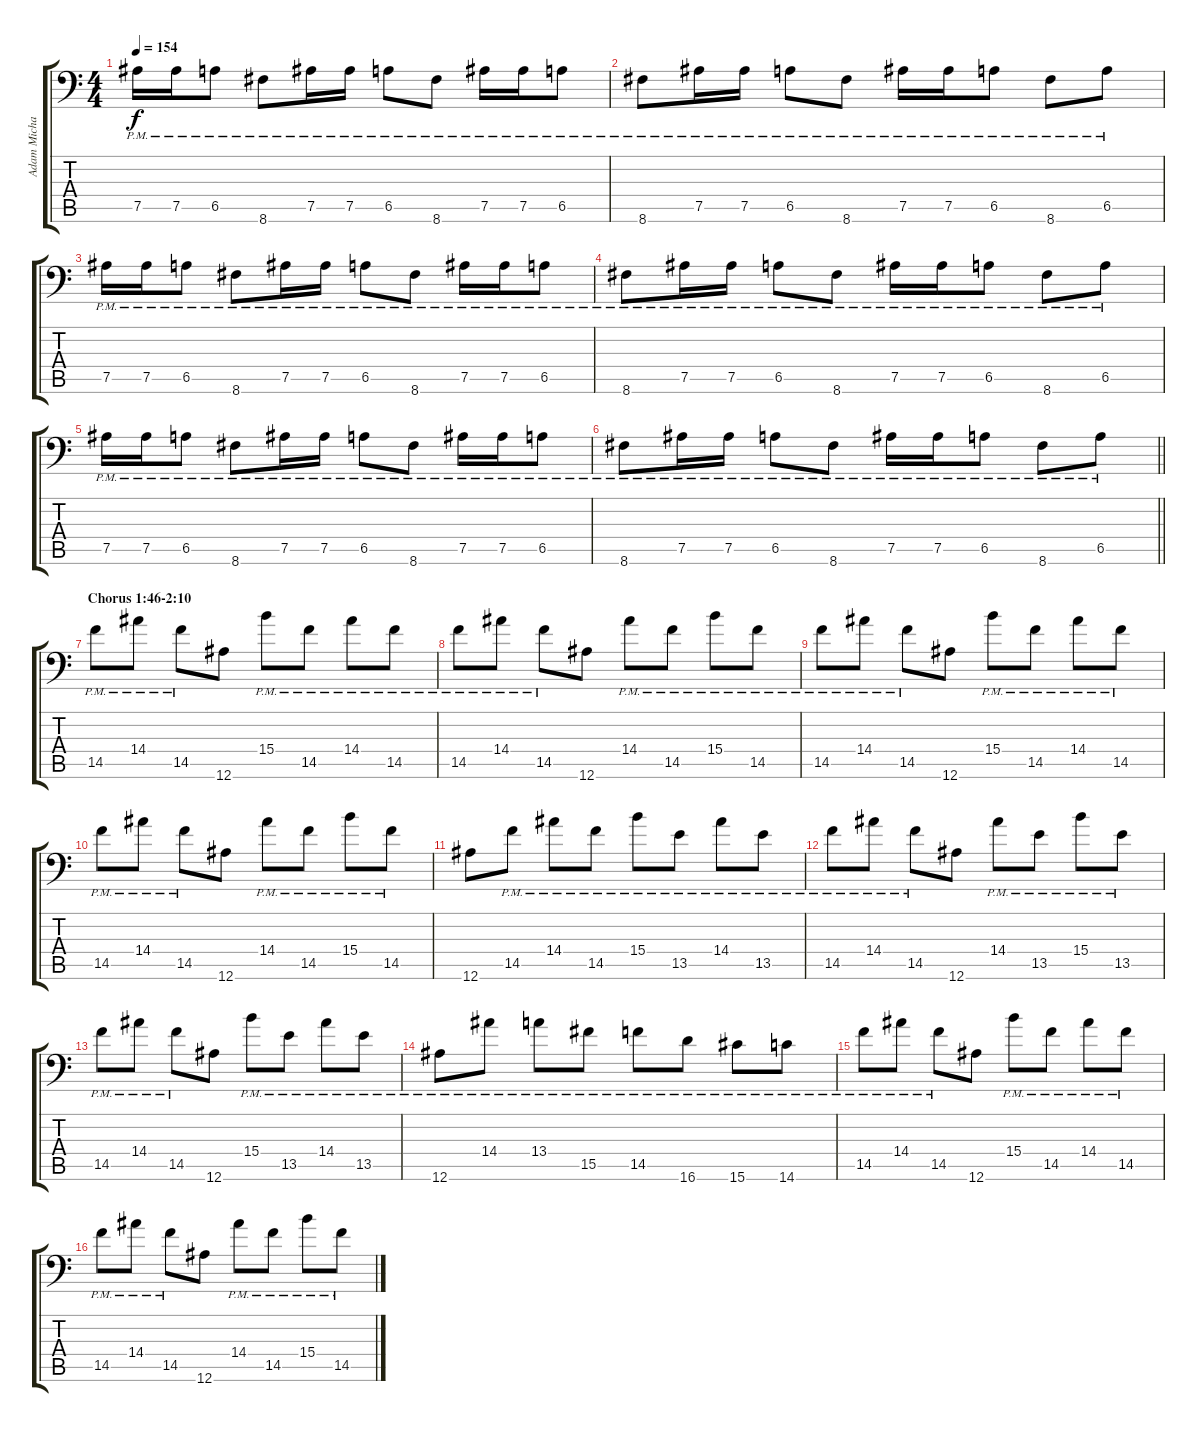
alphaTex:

\track ("Adam Michal \"Nergal\" Darski" "Adam Micha") {instrument distortionguitar}
\staff {score tabs}
\tuning (Bb3 F3 Db3 Ab2 Eb2 Bb1) {hide}
\ts (4 4)
\tempo 154
\clef f4
\ks c
7.5{pm}.16{dy f} 7.5{pm}.16 6.5{pm}.8 8.6{pm}.8 7.5{pm}.16 7.5{pm}.16 6.5{pm}.8 8.6{pm}.8 7.5{pm}.16 7.5{pm}.16 6.5{pm}.8 |
8.6{pm}.8 7.5{pm}.16 7.5{pm}.16 6.5{pm}.8 8.6{pm}.8 7.5{pm}.16 7.5{pm}.16 6.5{pm}.8 8.6{pm}.8 6.5{pm}.8 |
7.5{pm}.16 7.5{pm}.16 6.5{pm}.8 8.6{pm}.8 7.5{pm}.16 7.5{pm}.16 6.5{pm}.8 8.6{pm}.8 7.5{pm}.16 7.5{pm}.16 6.5{pm}.8 |
8.6{pm}.8 7.5{pm}.16 7.5{pm}.16 6.5{pm}.8 8.6{pm}.8 7.5{pm}.16 7.5{pm}.16 6.5{pm}.8 8.6{pm}.8 6.5{pm}.8 |
7.5{pm}.16 7.5{pm}.16 6.5{pm}.8 8.6{pm}.8 7.5{pm}.16 7.5{pm}.16 6.5{pm}.8 8.6{pm}.8 7.5{pm}.16 7.5{pm}.16 6.5{pm}.8 |
\barLineRight lightlight
8.6{pm}.8 7.5{pm}.16 7.5{pm}.16 6.5{pm}.8 8.6{pm}.8 7.5{pm}.16 7.5{pm}.16 6.5{pm}.8 8.6{pm}.8 6.5{pm}.8 |
\section ("" "Chorus 1:46-2:10")
14.5{pm}.8 14.4{pm}.8 14.5{pm}.8 12.6.8 15.4{pm}.8 14.5{pm}.8 14.4{pm}.8 14.5{pm}.8 |
14.5{pm}.8 14.4{pm}.8 14.5{pm}.8 12.6.8 14.4{pm}.8 14.5{pm}.8 15.4{pm}.8 14.5{pm}.8 |
14.5{pm}.8 14.4{pm}.8 14.5{pm}.8 12.6.8 15.4{pm}.8 14.5{pm}.8 14.4{pm}.8 14.5{pm}.8 |
14.5{pm}.8 14.4{pm}.8 14.5{pm}.8 12.6.8 14.4{pm}.8 14.5{pm}.8 15.4{pm}.8 14.5{pm}.8 |
12.6.8 14.5{pm}.8 14.4{pm}.8 14.5{pm}.8 15.4{pm}.8 13.5{pm}.8 14.4{pm}.8 13.5{pm}.8 |
14.5{pm}.8 14.4{pm}.8 14.5{pm}.8 12.6.8 14.4{pm}.8 13.5{pm}.8 15.4{pm}.8 13.5{pm}.8 |
14.5{pm}.8 14.4{pm}.8 14.5{pm}.8 12.6.8 15.4{pm}.8 13.5{pm}.8 14.4{pm}.8 13.5{pm}.8 |
12.6{pm}.8 14.4{pm}.8 13.4{pm}.8 15.5{pm}.8 14.5{pm}.8 16.6{pm}.8 15.6{pm}.8 14.6{pm}.8 |
14.5{pm}.8 14.4{pm}.8 14.5{pm}.8 12.6.8 15.4{pm}.8 14.5{pm}.8 14.4{pm}.8 14.5{pm}.8 |
14.5{pm}.8 14.4{pm}.8 14.5{pm}.8 12.6.8 14.4{pm}.8 14.5{pm}.8 15.4{pm}.8 14.5{pm}.8
